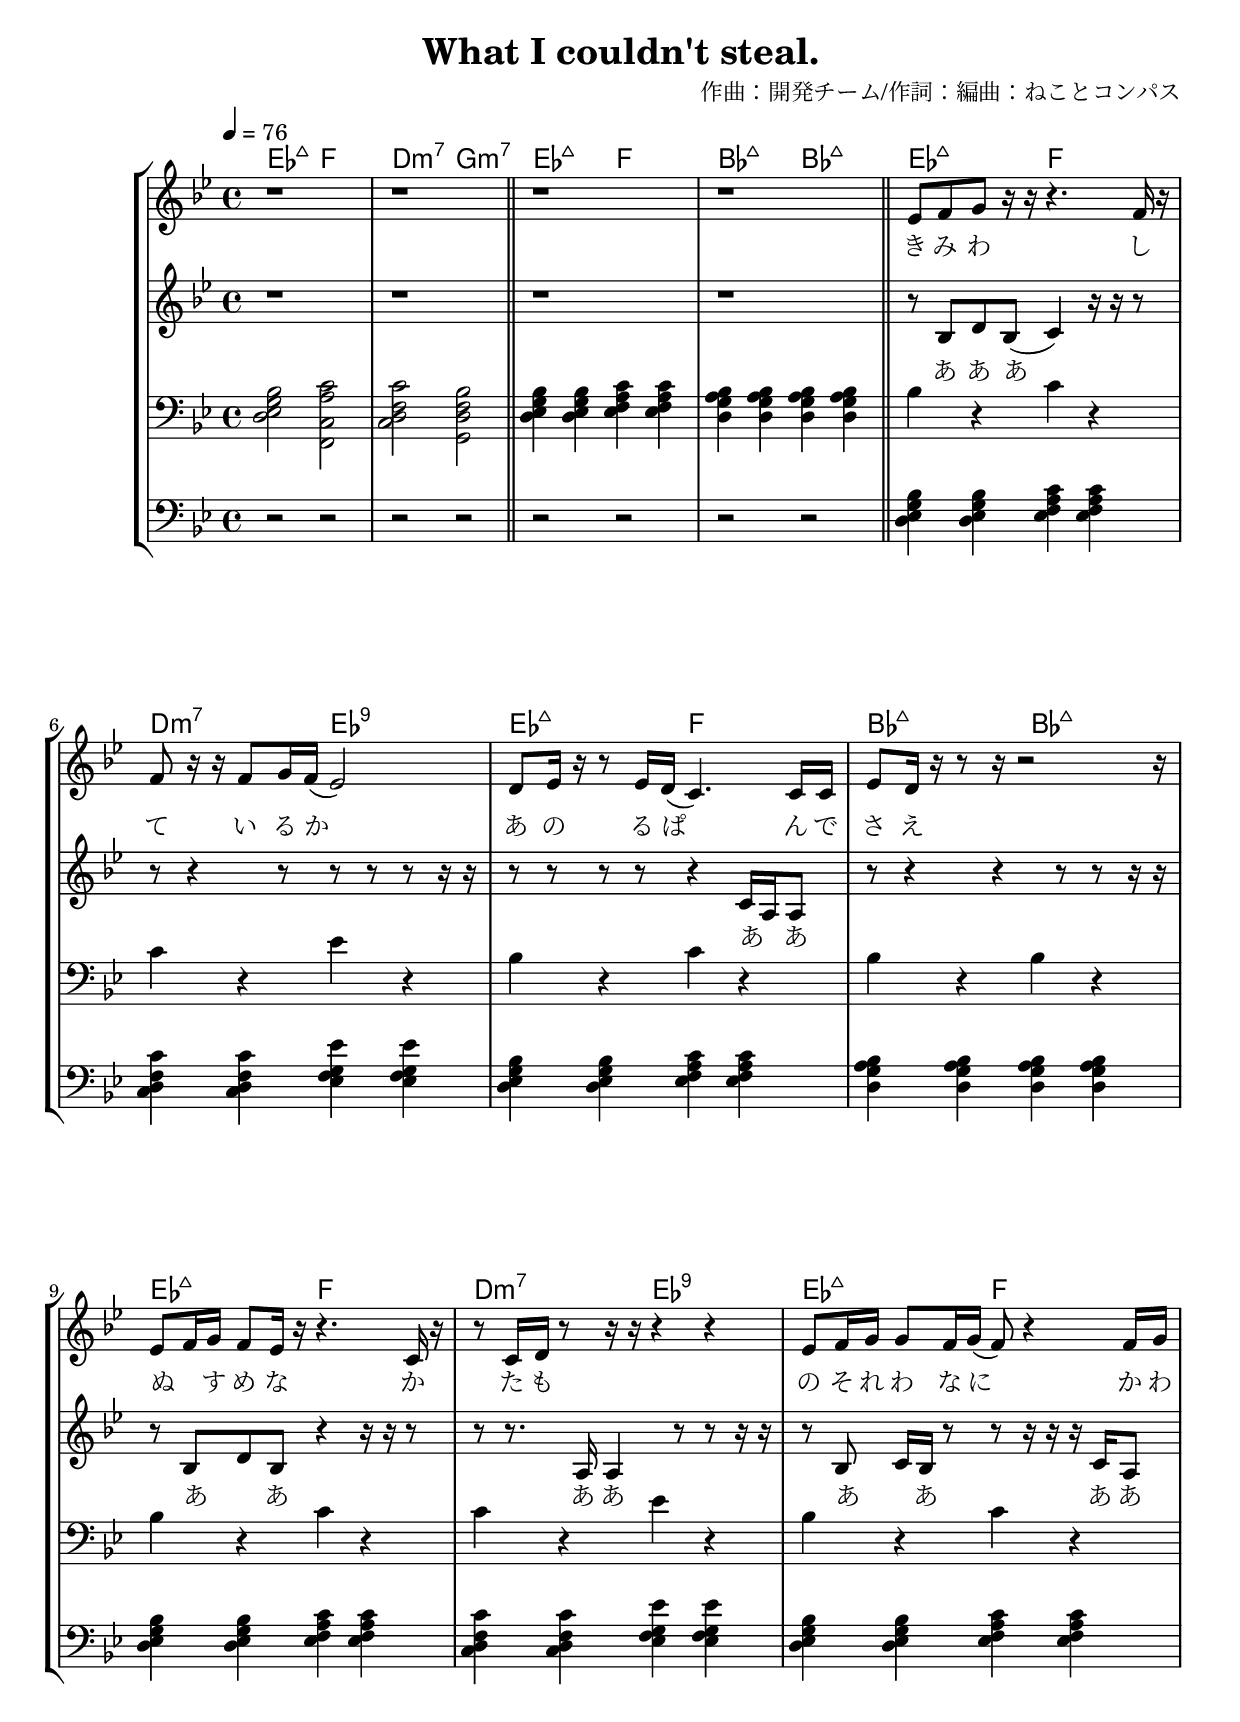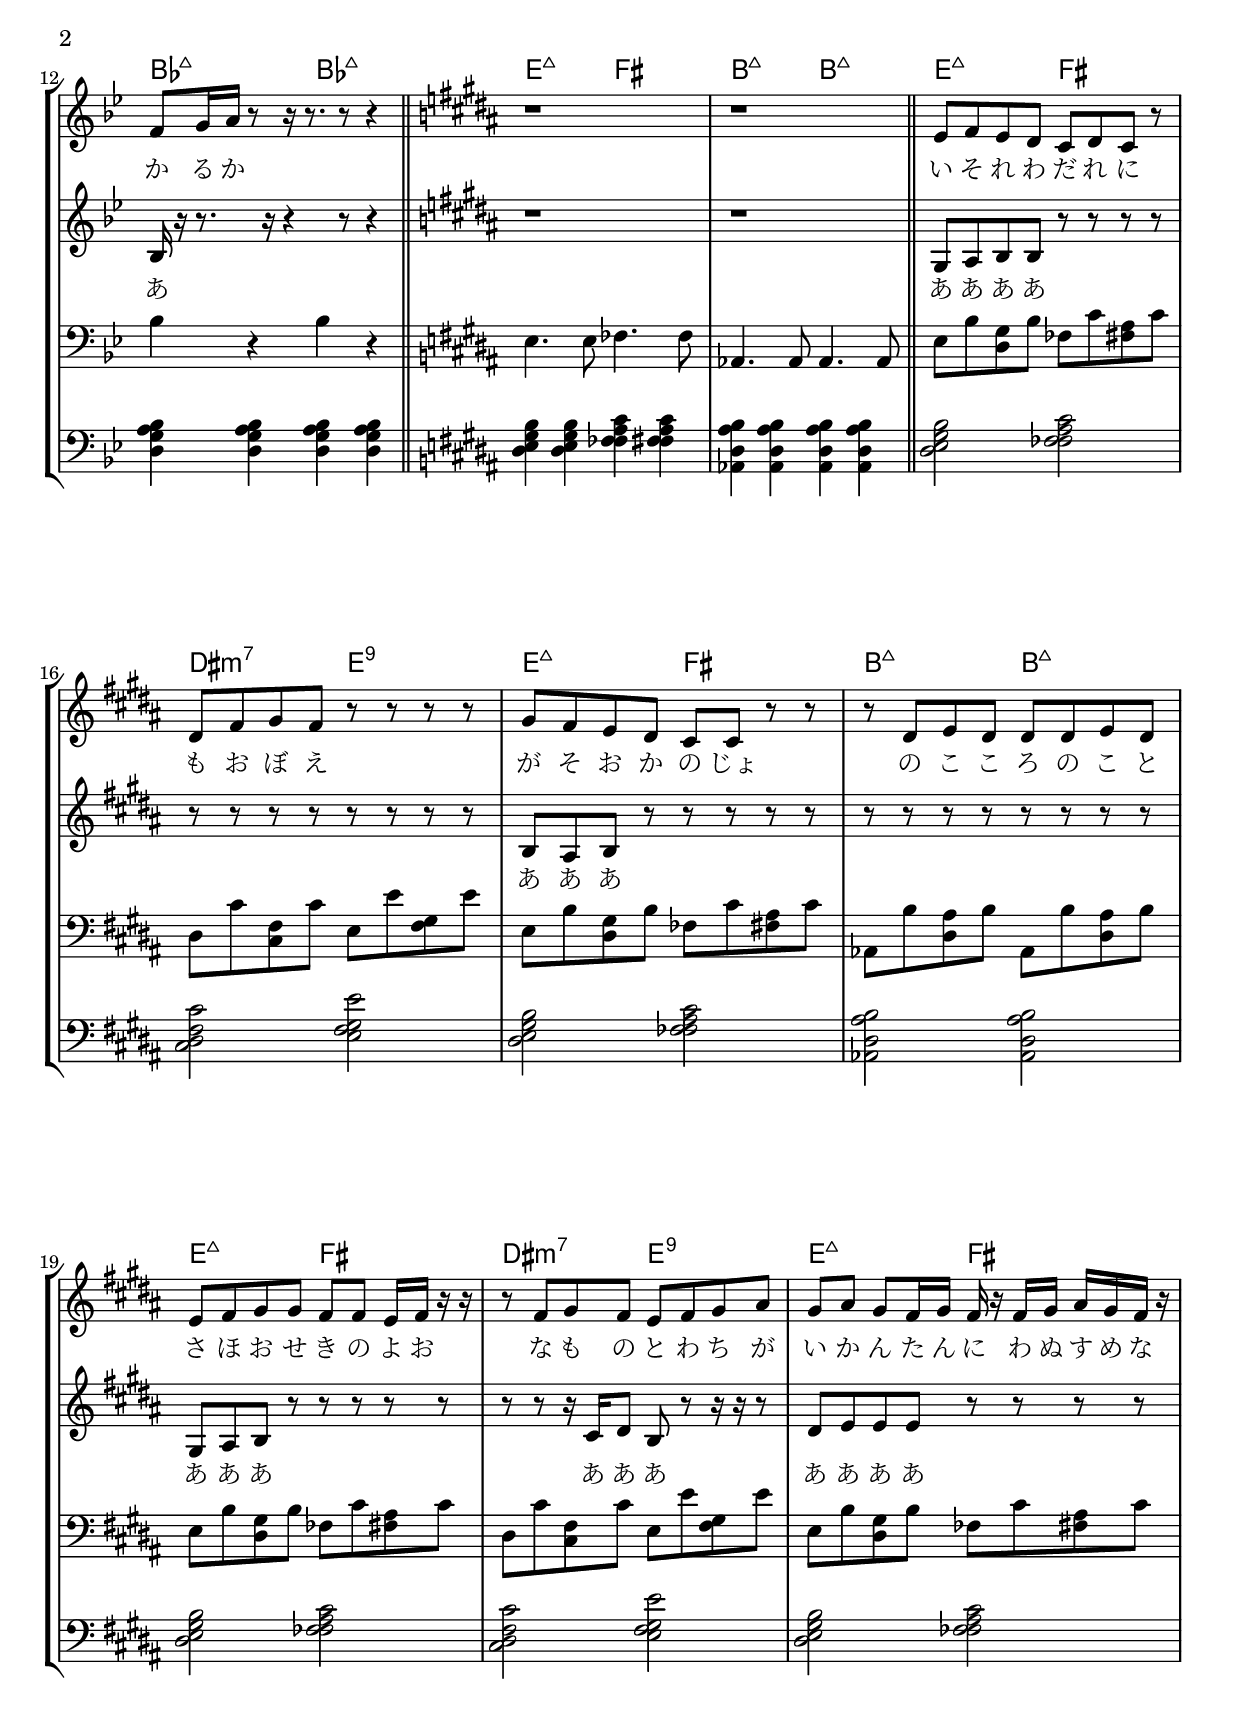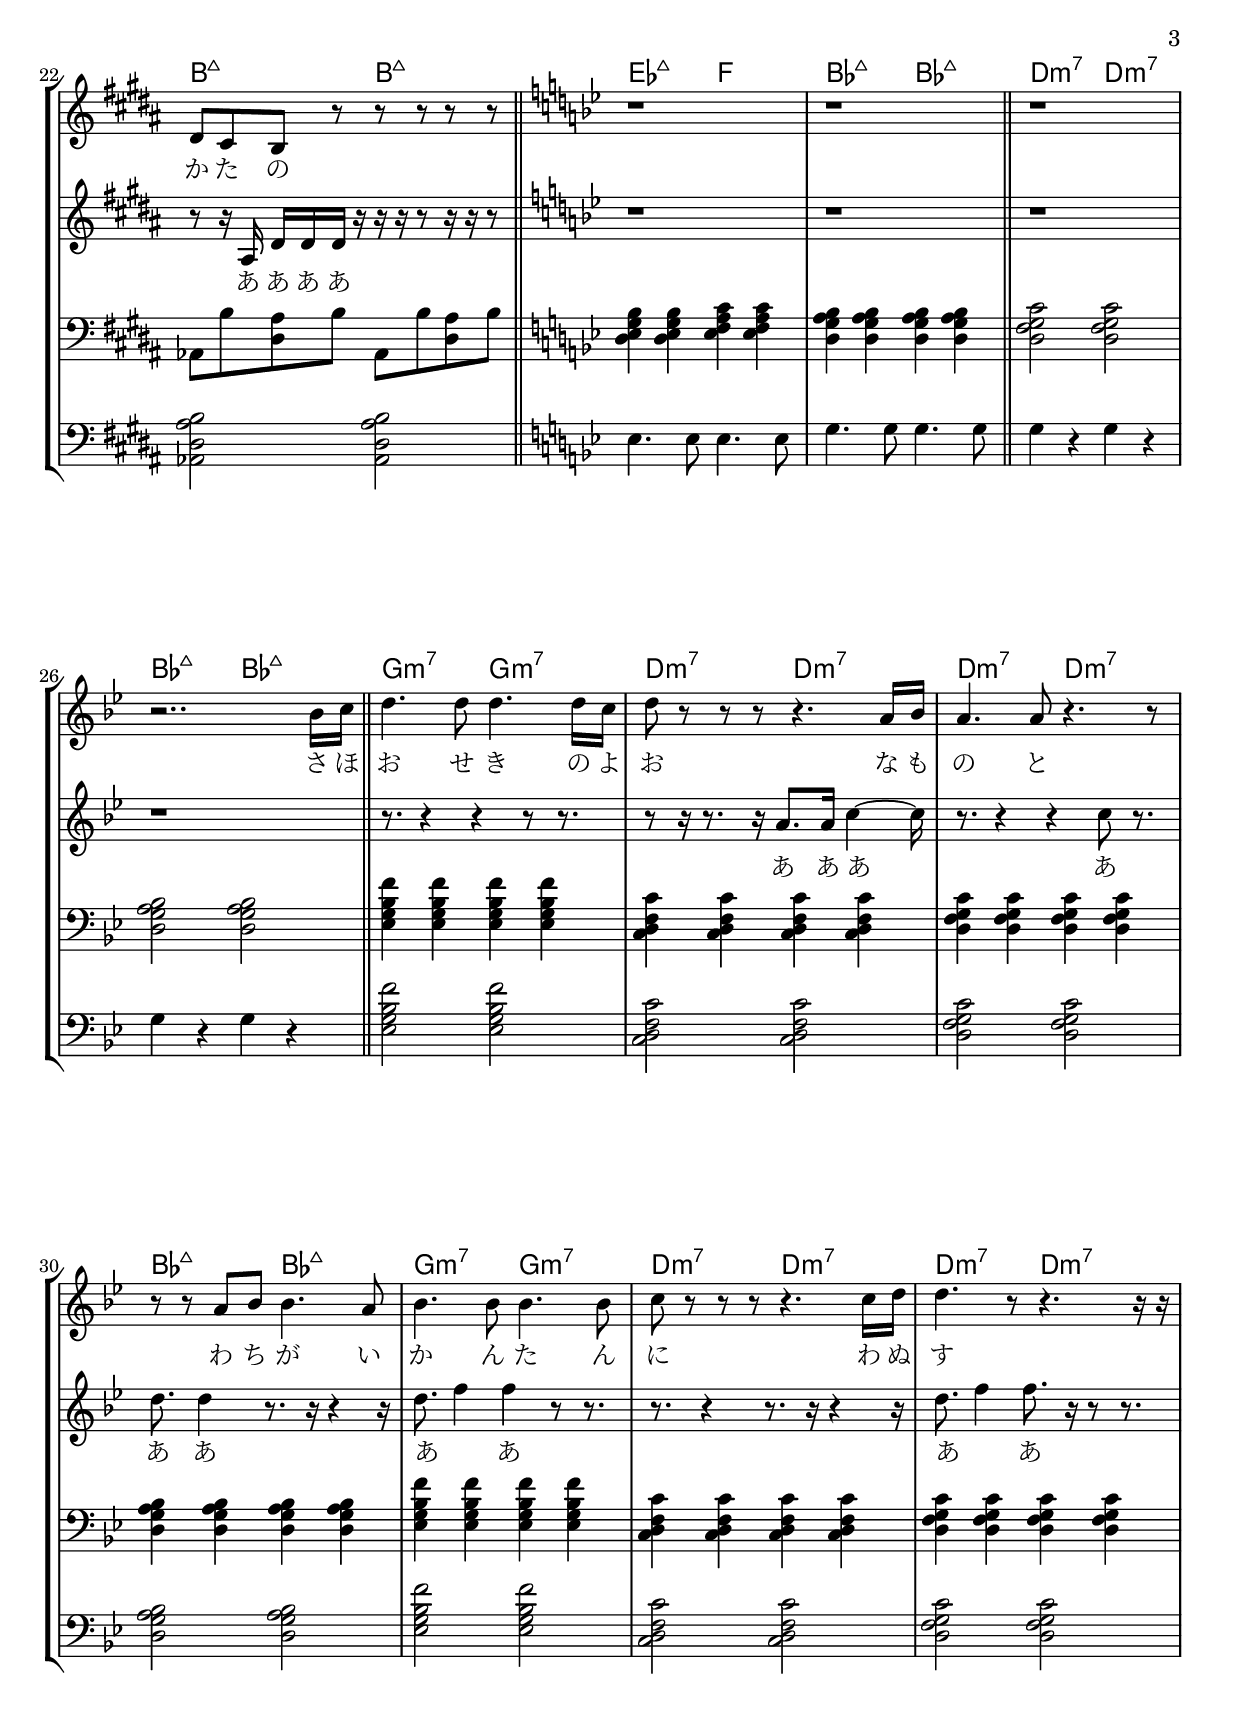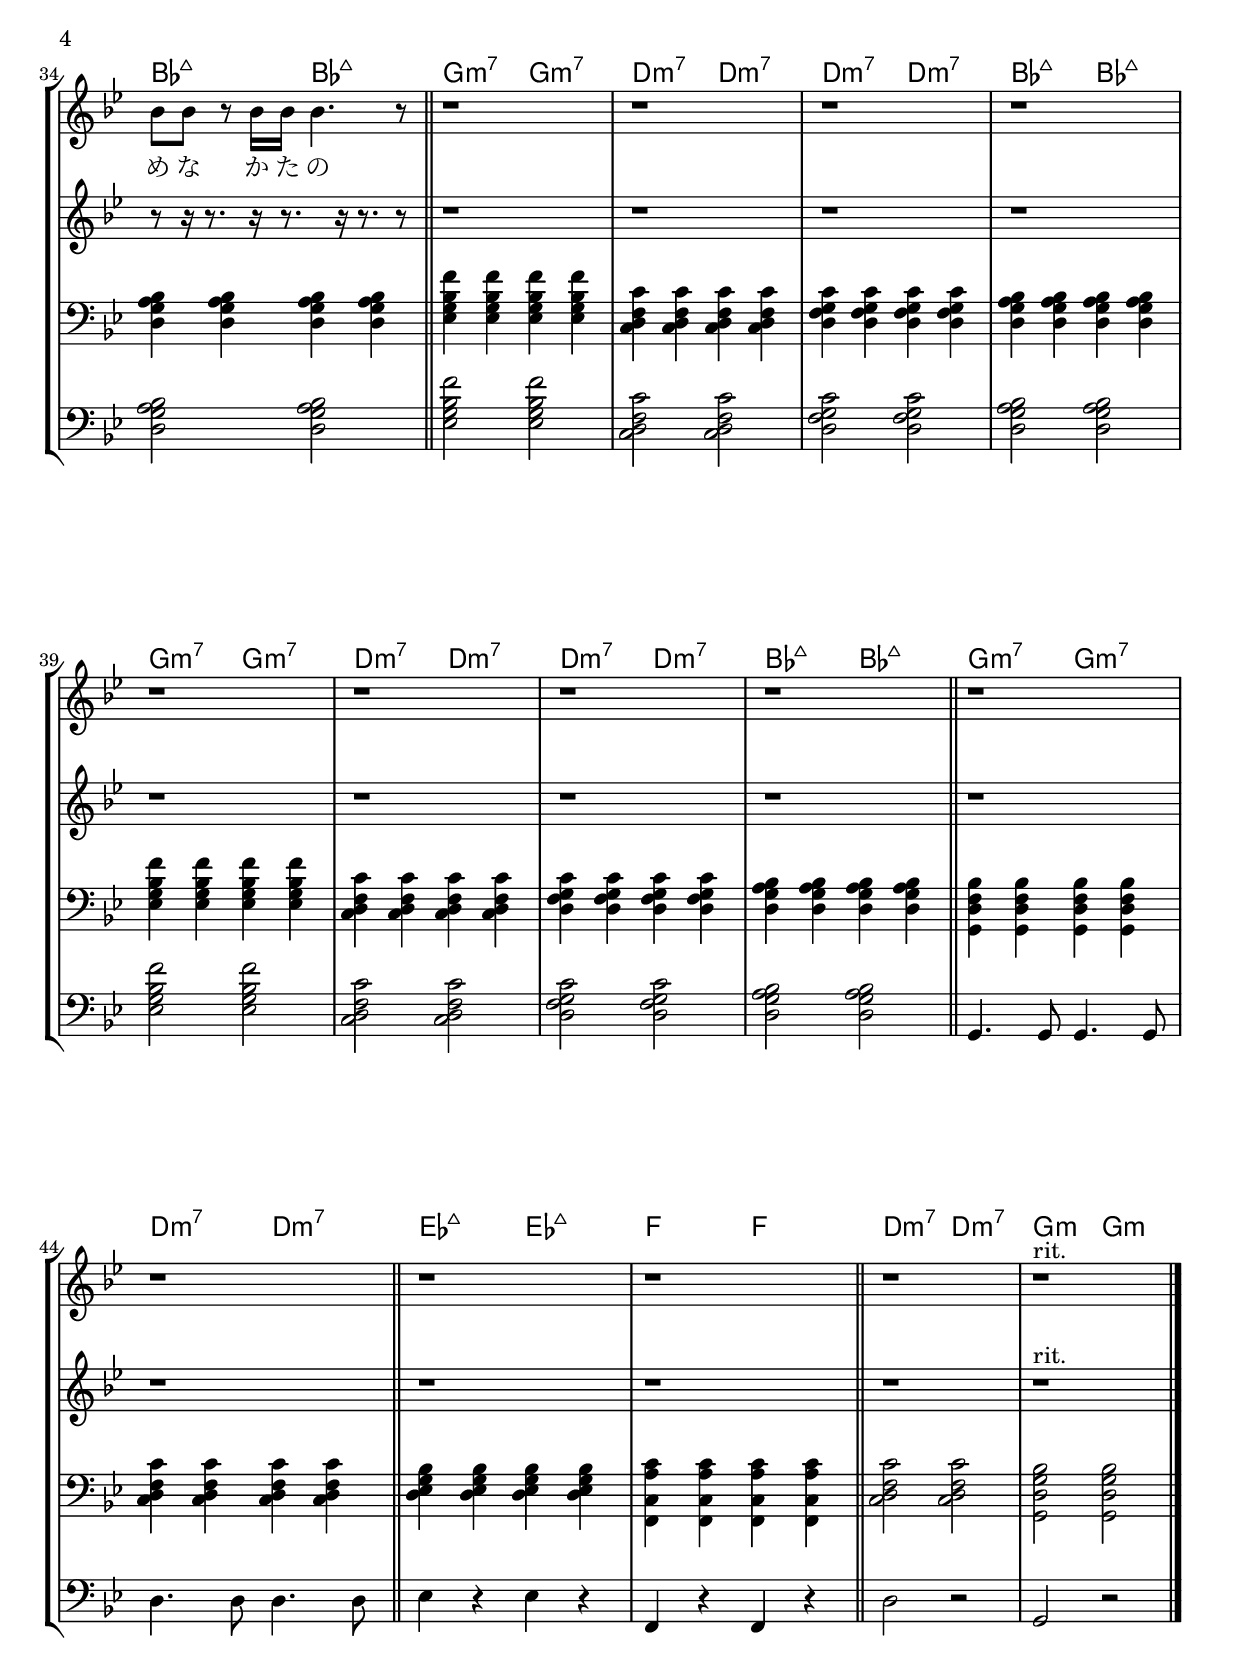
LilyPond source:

\version "2.12.1"

\header {
	title = \markup {"What I couldn't steal."}
	composer = \markup \center-column {作曲：開発チーム/作詞：編曲：ねことコンパス}
}

harmony = \chordmode {
	es2:maj7 f d:min7 g:min7 

	es:maj7 f bes:maj7 bes:maj7 

	es:maj7 f d:min7 es:9 es:maj7 f bes:maj7 bes:maj7 es:maj7 f d:min7 es:9 es:maj7 f bes:maj7 bes:maj7 

	e:maj7 fis b:maj7 b:maj7 

	e:maj7 fis dis:min7 e:9 e:maj7 fis b:maj7 b:maj7 e:maj7 fis dis:min7 e:9 e:maj7 fis b:maj7 b:maj7 

	es:maj7 f bes:maj7 bes:maj7 

	d:min7 d:min7 bes:maj7 bes:maj7 

	g:min7 g:min7 d:min7 d:min7 d:min7 d:min7 bes:maj7 bes:maj7 g:min7 g:min7 d:min7 d:min7 d:min7 d:min7 bes:maj7 bes:maj7 

	g:min7 g:min7 d:min7 d:min7 d:min7 d:min7 bes:maj7 bes:maj7 g:min7 g:min7 d:min7 d:min7 d:min7 d:min7 bes:maj7 bes:maj7 

	g:min7 g:min7 d:min7 d:min7 

	es:maj7 es:maj7 f f 

	d:min7 d:min7 g:m g:m 
}

melody = {
	\key bes \major
	\tempo 4 = 76
	r1 | r1   
	r1 | r1   
	\set Staff.midiInstrument = #"mmi0.48"
	es'8  f'8  g'8  r16  r16  r4.  f'16  r16 
	f'8  r16  r16  f'8  g'16  f'16  (es'2) 
	d'8  es'16  r16  r8  es'16  d'16  (c'4.)  c'16  c'16 
	es'8  d'16  r16  r8  r16  r2~r16 
	es'8  f'16  g'16  f'8  es'16  r16  r4.  c'16  r16 
	r8  c'16  d'16  r8  r16  r16  r4  r4 
	es'8  f'16  g'16  g'8  f'16  g'16  (f'8)  r4  f'16  g'16 
	f'8  g'16  a'16  r8  r16  r8.  r8  	r4 	\key b \major
	r1 | r1   
	\set Staff.midiInstrument = #"mmi0.48"
	e'8  fis'8  e'8  dis'8  cis'8  dis'8  cis'8  r8 
	dis'8  fis'8  gis'8  fis'8  r8  r8  r8  r8 
	gis'8  fis'8  e'8  dis'8  cis'8  cis'8  r8  r8 
	r8  dis'8  e'8  dis'8  dis'8  dis'8  e'8  dis'8 
	e'8  fis'8  gis'8  gis'8  fis'8  fis'8  e'16  fis'16  r16  r16 
	r8  fis'8  gis'8  fis'8  e'8  fis'8  gis'8  ais'8 
	gis'8  ais'8  gis'8  fis'16  gis'16  fis'16  r16  fis'16  gis'16  ais'16  gis'16  fis'16  r16 
	dis'8  cis'8  b8  r8  r8  r8  r8  	r8 	\key bes \major
	r1 | r1   
	r1 | r2.. 
	\set Staff.midiInstrument = #"mmi0.48"
	bes'16  c''16 
	d''4.  d''8  d''4.  d''16  c''16 
	d''8  r8  r8  r8  r4.  a'16  bes'16 
	a'4.  a'8  r4.  r8 
	r8  r8  a'8  bes'8  bes'4.  a'8 
	bes'4.  bes'8  bes'4.  bes'8 
	c''8  r8  r8  r8  r4.  c''16  d''16 
	d''4.  r8  r4.  r16  r16 
	bes'8  bes'8  r8  bes'16  bes'16  bes'4.  	r8 	r1 | r1 | r1 | r1 | r1 | r1 | r1 | r1   
	r1 | r1   
	r1 | r1   
	r1 | r1^"rit." \bar "|."
}

words = \lyricmode {
	
	
	き  み  わ  し  て  い  る  か  あ  の  る  ぱ  ん  で  さ  え  ぬ  す  め  な  か  た  も  の  そ  れ  わ  な  に  か  わ  か  る  か  い  
	
	そ  れ  わ  だ  れ  に  も  お  ぼ  え  が  そ  お  か  の  じょ  の  こ  こ  ろ  の  こ  と  さ  ほ  お  せ  き  の  よ  お  な  も  の  と  わ  ち  が  い  か  ん  た  ん  に  わ  ぬ  す  め  な  か  た  の  さ  
	
	
	ほ  お  せ  き  の  よ  お  な  も  の  と  わ  ち  が  い  か  ん  た  ん  に  わ  ぬ  す  め  な  か  た  の  さ  
	
	
	
	
}

secondmelody = {
	\key bes \major
	\tempo 4 = 76
	r1 | r1   
	r1 | r1   
	\set Staff.midiInstrument = #"Viola"
	r8 bes8  d'8  bes8  (c'4)  r16  r16  r8 
	r8  r4  r8  r8  r8  r8  r16  r16~ 
	r8  r8  r8  r8  r4  c'16  a16  a8 
	r8  r4  r4  r8  r8  r16  r16~ 
	r8  bes8  d'8  bes8  r4  r16  r16  r8 
	r8  r8.  a16  a4  r8  r8  r16  r16~ 
	r8  bes8  c'16  bes16  r8  r8  r16  r16  r16  c'16  a8 
	bes16  r16  r8.  r16  r4  r8  	r4 	\key b \major
	r1 | r1   
	\set Staff.midiInstrument = #"Synth Voice"
	gis8  ais8  b8  b8  r8  r8  r8  r8 
	r8  r8  r8  r8  r8  r8  r8  r8 
	b8  ais8  b8  r8  r8  r8  r8  r8 
	r8  r8  r8  r8  r8  r8  r8  r8 
	gis8  ais8  b8  r8  r8  r8  r8  r8 
	r8  r8  r16  cis'16  dis'8  b8  r8  r16  r16  r8 
	dis'8  e'8  e'8  e'8  r8  r8  r8  r8 
	r8  r16  ais16  dis'16  dis'16  dis'16  r16  r16  r16  r8  r16  r16  	r8 	\key bes \major
	r1 | r1   
	r1 | r1   
	\set Staff.midiInstrument = #"Trumpet"
	 r8.  r4  r4  r8  r8. 
	r8  r16  r8.  r16  a'8.  a'16  c''4~c''16 
	r8.  r4  r4  c''8  r8. 
	d''8.  d''4  r8.  r16  r4~r16 
	d''8.  f''4  f''4  r8  r8. 
	r8.  r4  r8.  r16  r4~r16 
	d''8.  f''4  f''8.  r16  r8  r8. 
	r8  r16  r8.  r16  r8.  r16  r8.  	r8 	r1 | r1 | r1 | r1 | r1 | r1 | r1 | r1   
	r1 | r1   
	r1 | r1   
	r1 | r1^"rit." \bar "|."
}

secondwords = \lyricmode {
	
	
	あ  あ  あ  あ  あ  あ  あ  あ  あ  あ  あ  あ  あ  あ  あ  あ  あ  
	
	あ  あ  あ  あ  あ  あ  あ  あ  あ  あ  あ  あ  あ  あ  あ  あ  あ  あ  あ  あ  あ  
	
	
	あ  あ  あ  あ  あ  あ  あ  あ  あ  あ  あ  あ  
	
	
	
	
}

tempochange = {
	\tempo 4 = 76
	r1 | r1 \bar "||"
	\tempo 4 = 76
	r1 | r1 \bar "||"
	\tempo 4 = 76
	r1 | r1 | r1 | r1 | r1 | r1 | r1 | r1 \bar "||"
	\tempo 4 = 76
	r1 | r1 \bar "||"
	\tempo 4 = 76
	r1 | r1 | r1 | r1 | r1 | r1 | r1 | r1 \bar "||"
	\tempo 4 = 76
	r1 | r1 \bar "||"
	\tempo 4 = 76
	r1 | r1 \bar "||"
	\tempo 4 = 76
	r1 | r1 | r1 | r1 | r1 | r1 | r1 | r1 \bar "||"
	\tempo 4 = 76
	r1 | r1 | r1 | r1 | r1 | r1 | r1 | r1 \bar "||"
	\tempo 4 = 76
	r1 | r1 \bar "||"
	\tempo 4 = 76
	r1 | r1 \bar "||"
	\tempo 4 = 76
	r1 | \tempo 4 = 57 r2 \tempo 4 = 50 r2 \bar "|."
}

mainacc = {
	\clef bass
	\set Staff.midiInstrument = #"Acoustic grand"
	\key bes \major
	\tempo 4 = 76
	<es d g bes>2
	<f, c a c'>2
	<d c f c'>2
	<g, d f bes>2
	\bar "||"

	\set Staff.midiInstrument = #"Acoustic grand"
	<es d g bes>4 <es d g bes>4
	<es f a c'>4 <es f a c'>4
	<g d a bes>4 <g d a bes>4
	<g d a bes>4 <g d a bes>4
	\bar "||"

	\set Staff.midiInstrument = #"Blown Bottle"
	bes4 r4
	c'4 r4
	c'4 r4
	es'4 r4
	bes4 r4
	c'4 r4
	bes4 r4
	bes4 r4
	bes4 r4
	c'4 r4
	c'4 r4
	es'4 r4
	bes4 r4
	c'4 r4
	bes4 r4
	bes4 r4
	\bar "||"

	\set Staff.midiInstrument = #"Rock Organ"
	\key b \major
	e4.e8
	fes4.fes8
	as,4.as,8
	as,4.as,8
	\bar "||"

	\set Staff.midiInstrument = #"Electric Grand"
	e8 b <dis gis> b
	fes8 cis' <fis ais> cis'
	dis8 cis' <cis fis> cis'
	e8 e' <fis gis> e'
	e8 b <dis gis> b
	fes8 cis' <fis ais> cis'
	as,8 b <dis ais> b
	as,8 b <dis ais> b
	e8 b <dis gis> b
	fes8 cis' <fis ais> cis'
	dis8 cis' <cis fis> cis'
	e8 e' <fis gis> e'
	e8 b <dis gis> b
	fes8 cis' <fis ais> cis'
	as,8 b <dis ais> b
	as,8 b <dis ais> b
	\bar "||"

	\set Staff.midiInstrument = #"Acoustic grand"
	\key bes \major
	<es d g bes>4 <es d g bes>4
	<es f a c'>4 <es f a c'>4
	<g d a bes>4 <g d a bes>4
	<g d a bes>4 <g d a bes>4
	\bar "||"

	\set Staff.midiInstrument = #"Electric Piano 1"
	<g d f c'>2
	<g d f c'>2
	<g d a bes>2
	<g d a bes>2
	\bar "||"

	\set Staff.midiInstrument = #"Electric Piano 1"
	<es g bes f'>4 <es g bes f'>4
	<es g bes f'>4 <es g bes f'>4
	<d c f c'>4 <d c f c'>4
	<d c f c'>4 <d c f c'>4
	<g d f c'>4 <g d f c'>4
	<g d f c'>4 <g d f c'>4
	<g d a bes>4 <g d a bes>4
	<g d a bes>4 <g d a bes>4
	<es g bes f'>4 <es g bes f'>4
	<es g bes f'>4 <es g bes f'>4
	<d c f c'>4 <d c f c'>4
	<d c f c'>4 <d c f c'>4
	<g d f c'>4 <g d f c'>4
	<g d f c'>4 <g d f c'>4
	<g d a bes>4 <g d a bes>4
	<g d a bes>4 <g d a bes>4
	\bar "||"

	\set Staff.midiInstrument = #"Electric Piano 1"
	<es g bes f'>4 <es g bes f'>4
	<es g bes f'>4 <es g bes f'>4
	<d c f c'>4 <d c f c'>4
	<d c f c'>4 <d c f c'>4
	<g d f c'>4 <g d f c'>4
	<g d f c'>4 <g d f c'>4
	<g d a bes>4 <g d a bes>4
	<g d a bes>4 <g d a bes>4
	<es g bes f'>4 <es g bes f'>4
	<es g bes f'>4 <es g bes f'>4
	<d c f c'>4 <d c f c'>4
	<d c f c'>4 <d c f c'>4
	<g d f c'>4 <g d f c'>4
	<g d f c'>4 <g d f c'>4
	<g d a bes>4 <g d a bes>4
	<g d a bes>4 <g d a bes>4
	\bar "||"

	\set Staff.midiInstrument = #"Electric Grand"
	<g, d f bes>4 <g, d f bes>4
	<g, d f bes>4 <g, d f bes>4
	<d c f c'>4 <d c f c'>4
	<d c f c'>4 <d c f c'>4
	\bar "||"

	\set Staff.midiInstrument = #"Rock Organ"
	<es d g bes>4 <es d g bes>4
	<es d g bes>4 <es d g bes>4
	<f, c a c'>4 <f, c a c'>4
	<f, c a c'>4 <f, c a c'>4
	\bar "||"

	\set Staff.midiInstrument = #"Rock Organ"
	<d c f c'>2
	<d c f c'>2
	<g, d g bes>2
	<g, d g bes>2
	\bar "|."
}

subacc = {
	\clef bass
	\set Staff.midiInstrument = #"Acoustic grand"
	\key bes \major
	\tempo 4 = 76
	r2
	r2
	r2
	r2
	\bar "||"

	\set Staff.midiInstrument = #"Acoustic grand"
	r2
	r2
	r2
	r2
	\bar "||"

	\set Staff.midiInstrument = #"Acoustic grand"
	<es d g bes>4 <es d g bes>4
	<es f a c'>4 <es f a c'>4
	<d c f c'>4 <d c f c'>4
	<es f g es'>4 <es f g es'>4
	<es d g bes>4 <es d g bes>4
	<es f a c'>4 <es f a c'>4
	<g d a bes>4 <g d a bes>4
	<g d a bes>4 <g d a bes>4
	<es d g bes>4 <es d g bes>4
	<es f a c'>4 <es f a c'>4
	<d c f c'>4 <d c f c'>4
	<es f g es'>4 <es f g es'>4
	<es d g bes>4 <es d g bes>4
	<es f a c'>4 <es f a c'>4
	<g d a bes>4 <g d a bes>4
	<g d a bes>4 <g d a bes>4
	\bar "||"

	\set Staff.midiInstrument = #"Acoustic grand"
	\key b \major
	<e dis gis b>4 <e dis gis b>4
	<fes fis ais cis'>4 <fes fis ais cis'>4
	<as, dis ais b>4 <as, dis ais b>4
	<as, dis ais b>4 <as, dis ais b>4
	\bar "||"

	\set Staff.midiInstrument = #"Acoustic grand"
	<e dis gis b>2
	<fes fis ais cis'>2
	<dis cis fis cis'>2
	<e fis gis e'>2
	<e dis gis b>2
	<fes fis ais cis'>2
	<as, dis ais b>2
	<as, dis ais b>2
	<e dis gis b>2
	<fes fis ais cis'>2
	<dis cis fis cis'>2
	<e fis gis e'>2
	<e dis gis b>2
	<fes fis ais cis'>2
	<as, dis ais b>2
	<as, dis ais b>2
	\bar "||"

	\set Staff.midiInstrument = #"Drawbar Organ"
	\key bes \major
	es4.es8
	es4.es8
	g4.g8
	g4.g8
	\bar "||"

	\set Staff.midiInstrument = #"Taiko Drum"
	g4 r4
	g4 r4
	g4 r4
	g4 r4
	\bar "||"

	\set Staff.midiInstrument = #"FX 7 (echoes)"
	<es g bes f'>2
	<es g bes f'>2
	<d c f c'>2
	<d c f c'>2
	<g d f c'>2
	<g d f c'>2
	<g d a bes>2
	<g d a bes>2
	<es g bes f'>2
	<es g bes f'>2
	<d c f c'>2
	<d c f c'>2
	<g d f c'>2
	<g d f c'>2
	<g d a bes>2
	<g d a bes>2
	\bar "||"

	\set Staff.midiInstrument = #"FX 7 (echoes)"
	<es g bes f'>2
	<es g bes f'>2
	<d c f c'>2
	<d c f c'>2
	<g d f c'>2
	<g d f c'>2
	<g d a bes>2
	<g d a bes>2
	<es g bes f'>2
	<es g bes f'>2
	<d c f c'>2
	<d c f c'>2
	<g d f c'>2
	<g d f c'>2
	<g d a bes>2
	<g d a bes>2
	\bar "||"

	\set Staff.midiInstrument = #"Pad 4 (choir)"
	g,4.g,8
	g,4.g,8
	d4.d8
	d4.d8
	\bar "||"

	\set Staff.midiInstrument = #"Synth Voice"
	es4 r4
	es4 r4
	f,4 r4
	f,4 r4
	\bar "||"

	\set Staff.midiInstrument = #"Pad 3 (polysynth)"
	d2
	r2
	g,2
	r2
	\bar "|."
}

percA = {
	\drummode {
	r1 |r1 \bar "||"
	r1  |r2 r8 hho4 hho8  \bar "||"
	cymr4 cymr4 cymr4 cymr4  |cymr4 cymr8 cymr16 cymr16 cymr4 cymr4  |cymr4 cymr4 cymr4 cymr4  |cymr4 cymr2.  |cymr4 cymr4 cymr4 cymr4  |cymr4 cymr8 cymr16 cymr16 cymr4 cymr4  |cymr4 cymr4 cymr4 cymr4  |cymr4 cymr2.  \bar "||"
	cymr4 cymr4 cymr4 cymr4  |cymr4 cymr8 cymr16 cymr16 cymr4 cymr4  \bar "||"
	r1  |r1  |r1  |r1  |r1  |r1  |r1  |r2 r8 hho4 hho8  \bar "||"
	cymr4 cymr4 cymr4 cymr4  |cymr4 cymr8 cymr16 cymr16 cymr4 cymr4  \bar "||"
	r1 |r1 \bar "||"
	r1  |r1  |r1  |r1  |r1  |r1  |r1  |r2 r8 hho4 hho8  \bar "||"
	r1  |r1  |r1  |r1  |r1  |r1  |r1  |r2 r8 hho4 hho8  \bar "||"
	cymr4 cymr4 cymr4 cymr4  |cymr4 cymr8 cymr16 cymr16 cymr4 cymr4  \bar "||"
	hh8 hh8 hh8 hh8 hh8 hh8 hh8 hh8  |r8 hh2. r8  \bar "||"
	\times 16/12{ cymr8. cymr8 cymr16 cymr8. cymr8 cymr16 } |\times 16/12{ cymr8. cymr8 cymr4. r16 } \bar "|."
	}
}

percB = {
	\drummode {
	r1 |r1 \bar "||"
	r4. hhp2 hhp8  |hhp4 hhp4 hhp4 hhp4  \bar "||"
	r2 sn2  |r2 sn2  |r2 sn2  |r8 sn8 sn2.  |r2 sn2  |r2 sn2  |r2 sn2  |r8 sn8 sn2.  \bar "||"
	r2 sn2  |r2 sn2  \bar "||"
	r4. hhp2 hhp8  |r4. hhp2 hhp8  |r4. hhp2 hhp8  |r4. hhp2 hhp8  |r4. hhp2 hhp8  |r4. hhp2 hhp8  |r4. hhp2 hhp8  |hhp4 hhp4 hhp4 hhp4  \bar "||"
	r2 sn2  |r2 sn2  \bar "||"
	r1 |r1 \bar "||"
	r4. hhp2 hhp8  |r4. hhp2 hhp8  |r4. hhp2 hhp8  |r4. hhp2 hhp8  |r4. hhp2 hhp8  |r4. hhp2 hhp8  |r4. hhp2 hhp8  |hhp4 hhp4 hhp4 hhp4  \bar "||"
	r4. hhp2 hhp8  |r4. hhp2 hhp8  |r4. hhp2 hhp8  |r4. hhp2 hhp8  |r4. hhp2 hhp8  |r4. hhp2 hhp8  |r4. hhp2 hhp8  |hhp4 hhp4 hhp4 hhp4  \bar "||"
	r2 sn2  |r2 sn2  \bar "||"
	r4 sn8. sn8 sn8. sn8. sn16  |r4 sn2 sn4  \bar "||"
	\times 16/12{ r2 r8 hhp8 } |\times 16/12{ r2. } \bar "|."
	}
}

percC = {
	\drummode {
	r1 |r1 \bar "||"
	hh4 hh4 hh4 hh4  |r4. hh2 r8  \bar "||"
	bd2. r8 bd8  |bd2. r8 bd8  |bd2. r8 bd8  |bd4. bd8 bd4. bd8  |bd2. r8 bd8  |bd2. r8 bd8  |bd2. r8 bd8  |bd2 r8 bd4.  \bar "||"
	bd2. r8 bd8  |bd2 r8 bd4.  \bar "||"
	hh4 hh4 hh4 hh4  |hh4 hh4 hh4 hh4  |hh4 hh4 hh4 hh4  |hh4 hh4 hh4 hh4  |hh4 hh4 hh4 hh4  |hh4 hh4 hh4 hh4  |hh4 hh4 hh4 hh4  |r4. hh2 r8  \bar "||"
	bd2. r8 bd8  |bd2 r8 bd4.  \bar "||"
	r1 |r1 \bar "||"
	hh4 hh4 hh4 hh4  |hh4 hh4 hh4 hh4  |hh4 hh4 hh4 hh4  |hh4 hh4 hh4 hh4  |hh4 hh4 hh4 hh4  |hh4 hh4 hh4 hh4  |hh4 hh4 hh4 hh4  |r4. hh2 r8  \bar "||"
	hh4 hh4 hh4 hh4  |hh4 hh4 hh4 hh4  |hh4 hh4 hh4 hh4  |hh4 hh4 hh4 hh4  |hh4 hh4 hh4 hh4  |hh4 hh4 hh4 hh4  |hh4 hh4 hh4 hh4  |r4. hh2 r8  \bar "||"
	bd2. r8 bd8  |bd2 r8 bd4.  \bar "||"
	bd8 bd4 bd2 bd8  |bd8 bd4. bd4. bd8  \bar "||"
	\times 16/12{ bd4. bd4 r16 bd16 } |\times 16/12{ bd4 r16 bd16 bd4. } \bar "|."
	}
}

percD = {
	\drummode {
	r1 |r1 \bar "||"
	bd2. r8 bd8  |bd8. bd4. r16 bd4 bd8  \bar "||"
	r1 |r1 |r1 |r2 r8 tommh8 tommh4  |r1 |r1 |r1 |r8. tommh8. tommh2 r8  \bar "||"
	r1 |r8. tommh8. tommh2 r8  \bar "||"
	bd2. r8 bd8  |bd8. bd8. bd2 bd8  |bd2. r8 bd8  |bd8. bd8. bd2 bd8  |bd2. r8 bd8  |bd8. bd8. bd2 bd8  |bd2. r8 bd8  |bd8. bd4. r16 bd4 bd8  \bar "||"
	r1 |r8. tommh8. tommh2 r8  \bar "||"
	r1 |r1 \bar "||"
	bd2. r8 bd8  |bd8. bd8. bd2 bd8  |bd2. r8 bd8  |bd8. bd8. bd2 bd8  |bd2. r8 bd8  |bd8. bd8. bd2 bd8  |bd2. r8 bd8  |bd8. bd4. r16 bd4 bd8  \bar "||"
	bd2. r8 bd8  |bd8. bd8. bd2 bd8  |bd2. r8 bd8  |bd8. bd8. bd2 bd8  |bd2. r8 bd8  |bd8. bd8. bd2 bd8  |bd2. r8 bd8  |bd8. bd4. r16 bd4 bd8  \bar "||"
	r1 |r8. tommh8. tommh2 r8  \bar "||"
	r1  |r2 r8 hho4.  \bar "||"
	\times 16/12{ r2. } |\times 16/12{ rb2. } \bar "|."
	}
}

percE = {
	\drummode {
	r1 |r1 \bar "||"
	r1 | r1 \bar "||"
	r1 |r1 |r1 |r2. r8 toml8  |r1 |r1 |r1 |r2. toml8 toml8  \bar "||"
	r1 |r2. toml8 toml8  \bar "||"
	r1 | r1 | r1 | r1 | r1 | r1 | r1 | r1 \bar "||"
	r1 |r2. toml8 toml8  \bar "||"
	r1 |r1 \bar "||"
	r1 | r1 | r1 | r1 | r1 | r1 | r1 | r1 \bar "||"
	r1 | r1 | r1 | r1 | r1 | r1 | r1 | r1 \bar "||"
	r1 |r2. toml8 toml8  \bar "||"
	r1 |cymc1  \bar "||"
	r1 |\times 16/12{ r4. sn8 sn4 } \bar "|."
	}
}

percF = {
	\drummode {
	r1 | r1 \bar "||"
	r1 | r1 \bar "||"
	r1 |r1 |r1 |r1 |r1 |r1 |r1 |hho1  \bar "||"
	r1 |hho1  \bar "||"
	r1 | r1 | r1 | r1 | r1 | r1 | r1 | r1 \bar "||"
	r1 |hho1  \bar "||"
	r1 | r1 \bar "||"
	r1 | r1 | r1 | r1 | r1 | r1 | r1 | r1 \bar "||"
	r1 | r1 | r1 | r1 | r1 | r1 | r1 | r1 \bar "||"
	r1 |hho1  \bar "||"
	r1 |r4 r16 tommh16 tommh4. tommh4  \bar "||"
	r1 |\times 16/12{ r2 r16 tommh16 tommh8 } \bar "|."
	}
}

percG = {
	\drummode {
	r1 | r1 \bar "||"
	r1 | r1 \bar "||"
	r1 | r1 | r1 | r1 | r1 | r1 | r1 | r1 \bar "||"
	r1 | r1 \bar "||"
	r1 | r1 | r1 | r1 | r1 | r1 | r1 | r1 \bar "||"
	r1 | r1 \bar "||"
	r1 | r1 \bar "||"
	r1 | r1 | r1 | r1 | r1 | r1 | r1 | r1 \bar "||"
	r1 | r1 | r1 | r1 | r1 | r1 | r1 | r1 \bar "||"
	r1 | r1 \bar "||"
	r1 |r4. r16 tomml4. tomml8.  \bar "||"
	r1 |\times 16/12{ r2 r8. toml16 } \bar "|."
	}
}

percH = {
	\drummode {
	r1 | r1 \bar "||"
	r1 | r1 \bar "||"
	r1 | r1 | r1 | r1 | r1 | r1 | r1 | r1 \bar "||"
	r1 | r1 \bar "||"
	r1 | r1 | r1 | r1 | r1 | r1 | r1 | r1 \bar "||"
	r1 | r1 \bar "||"
	r1 | r1 \bar "||"
	r1 | r1 | r1 | r1 | r1 | r1 | r1 | r1 \bar "||"
	r1 | r1 | r1 | r1 | r1 | r1 | r1 | r1 \bar "||"
	r1 | r1 \bar "||"
	r1 |r2 r16 toml8 toml4 r16  \bar "||"
	r1 | r1 \bar "|."
	}
}

percI = {
	\drummode {
	r1 | r1 \bar "||"
	r1 | r1 \bar "||"
	r1 | r1 | r1 | r1 | r1 | r1 | r1 | r1 \bar "||"
	r1 | r1 \bar "||"
	r1 | r1 | r1 | r1 | r1 | r1 | r1 | r1 \bar "||"
	r1 | r1 \bar "||"
	r1 | r1 \bar "||"
	r1 | r1 | r1 | r1 | r1 | r1 | r1 | r1 \bar "||"
	r1 | r1 | r1 | r1 | r1 | r1 | r1 | r1 \bar "||"
	r1 | r1 \bar "||"
	r1 |r2 r8 tomfh4 tomfh8  \bar "||"
	r1 | r1 \bar "|."
	}
}

\score {
	<<
		\new StaffGroup <<
			\new ChordNames {\harmony}
			\new Voice = "melody" {\melody}
			\new Lyrics \lyricsto "melody" \words
			\new Voice = "secondmelody" {\secondmelody}
			\new Lyrics \lyricsto "secondmelody" \secondwords
			\new Staff = "mainacc" {\mainacc}
			\new Staff = "subacc" {\subacc}
		>>
	>>
	\layout { }
}
